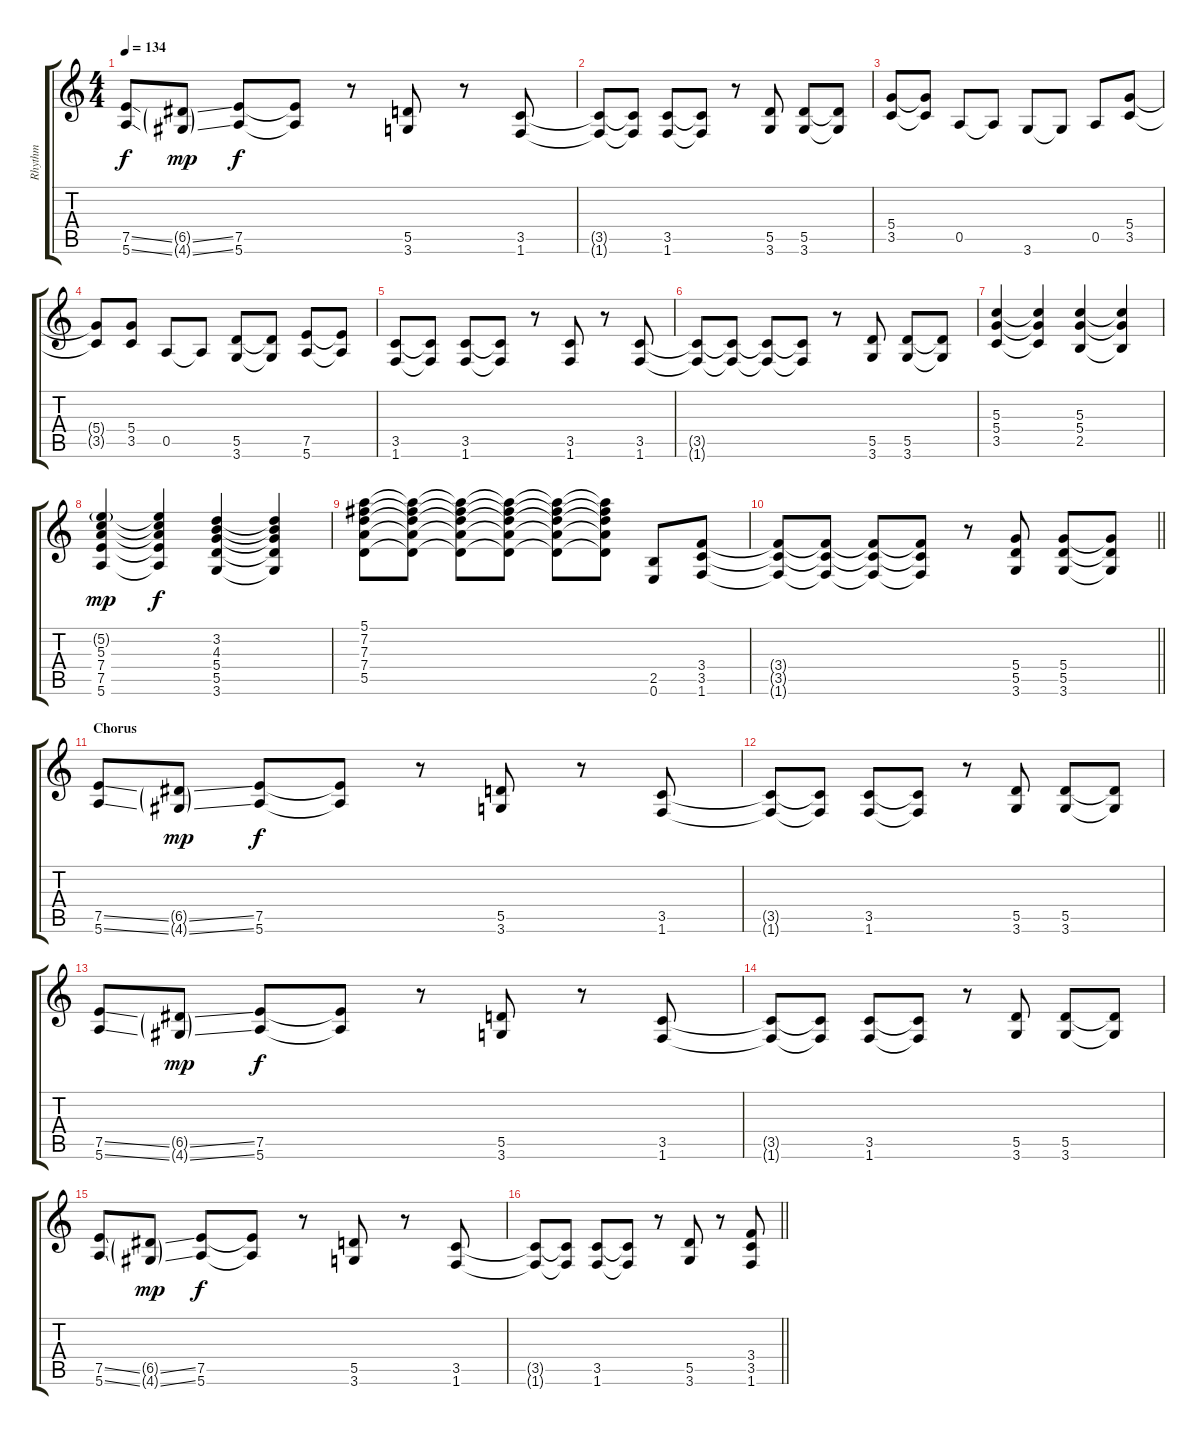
\track ("Rhythm" "Rhythm") {instrument overdrivenguitar}
\staff {score tabs}
\tuning (E4 B3 G3 D3 A2 E2) {hide}
\ts (4 4)
\tempo 134
\clef g2
\ks c
(7.5{ss} 5.6{ss}).8{dy f} (6.5{ss g} 4.6{ss g}).8{dy mp} (7.5 5.6).8{dy f} (7.5{t} 5.6{t}).8 r.8 (5.5 3.6).8 r.8 (3.5 1.6).8 |
(3.5{t} 1.6{t}).8 (3.5{t} 1.6{t}).8 (3.5 1.6).8 (3.5{t} 1.6{t}).8 r.8 (5.5 3.6).8 (5.5 3.6).8 (5.5{t} 3.6{t}).8 |
(5.4 3.5).8 (5.4{t} 3.5{t}).8 0.5.8 0.5{t}.8 3.6.8 3.6{t}.8 0.5.8 (5.4 3.5).8 |
(5.4{t} 3.5{t}).8 (5.4 3.5).8 0.5.8 0.5{t}.8 (5.5 3.6).8 (5.5{t} 3.6{t}).8 (7.5 5.6).8 (7.5{t} 5.6{t}).8 |
(3.5 1.6).8 (3.5{t} 1.6{t}).8 (3.5 1.6).8 (3.5{t} 1.6{t}).8 r.8 (3.5 1.6).8 r.8 (3.5 1.6).8 |
(3.5{t} 1.6{t}).8 (3.5{t} 1.6{t}).8 (3.5{t} 1.6{t}).8 (3.5{t} 1.6{t}).8 r.8 (5.5 3.6).8 (5.5 3.6).8 (5.5{t} 3.6{t}).8 |
(5.3 5.4 3.5).4{volume 11} (5.3{t} 5.4{t} 3.5{t}).4 (5.3 5.4 2.5).4 (5.3{t} 5.4{t} 2.5{t}).4 |
(5.2{g} 5.3 7.4 7.5 5.6).4{dy mp} (5.2{t} 5.3{t} 7.4{t} 7.5{t} 5.6{t}).4{dy f} (3.2 4.3 5.4 5.5 3.6).4 (3.2{t} 4.3{t} 5.4{t} 5.5{t} 3.6{t}).4 |
(5.1 7.2 7.3 7.4 5.5).8 (5.1{t} 7.2{t} 7.3{t} 7.4{t} 5.5{t}).8 (5.1{t} 7.2{t} 7.3{t} 7.4{t} 5.5{t}).8 (5.1{t} 7.2{t} 7.3{t} 7.4{t} 5.5{t}).8 (5.1{t} 7.2{t} 7.3{t} 7.4{t} 5.5{t}).8 (5.1{t} 7.2{t} 7.3{t} 7.4{t} 5.5{t}).8 (2.5 0.6).8 (3.4 3.5 1.6).8 |
\barLineRight lightlight
(3.4{t} 3.5{t} 1.6{t}).8 (3.4{t} 3.5{t} 1.6{t}).8 (3.4{t} 3.5{t} 1.6{t}).8 (3.4{t} 3.5{t} 1.6{t}).8 r.8 (5.4 5.5 3.6).8 (5.4 5.5 3.6).8 (5.4{t} 5.5{t} 3.6{t}).8 |
\section ("" "Chorus")
(7.5{ss} 5.6{ss}).8{volume 13} (6.5{ss g} 4.6{ss g}).8{dy mp} (7.5 5.6).8{dy f} (7.5{t} 5.6{t}).8 r.8 (5.5 3.6).8 r.8 (3.5 1.6).8 |
(3.5{t} 1.6{t}).8 (3.5{t} 1.6{t}).8 (3.5 1.6).8 (3.5{t} 1.6{t}).8 r.8 (5.5 3.6).8 (5.5 3.6).8 (5.5{t} 3.6{t}).8 |
(7.5{ss} 5.6{ss}).8 (6.5{ss g} 4.6{ss g}).8{dy mp} (7.5 5.6).8{dy f} (7.5{t} 5.6{t}).8 r.8 (5.5 3.6).8 r.8 (3.5 1.6).8 |
(3.5{t} 1.6{t}).8 (3.5{t} 1.6{t}).8 (3.5 1.6).8 (3.5{t} 1.6{t}).8 r.8 (5.5 3.6).8 (5.5 3.6).8 (5.5{t} 3.6{t}).8 |
(7.5{ss} 5.6{ss}).8 (6.5{ss g} 4.6{ss g}).8{dy mp} (7.5 5.6).8{dy f} (7.5{t} 5.6{t}).8 r.8 (5.5 3.6).8 r.8 (3.5 1.6).8 |
\barLineRight lightlight
(3.5{t} 1.6{t}).8 (3.5{t} 1.6{t}).8 (3.5 1.6).8 (3.5{t} 1.6{t}).8 r.8 (5.5 3.6).8 r.8 (3.4 3.5 1.6).8
